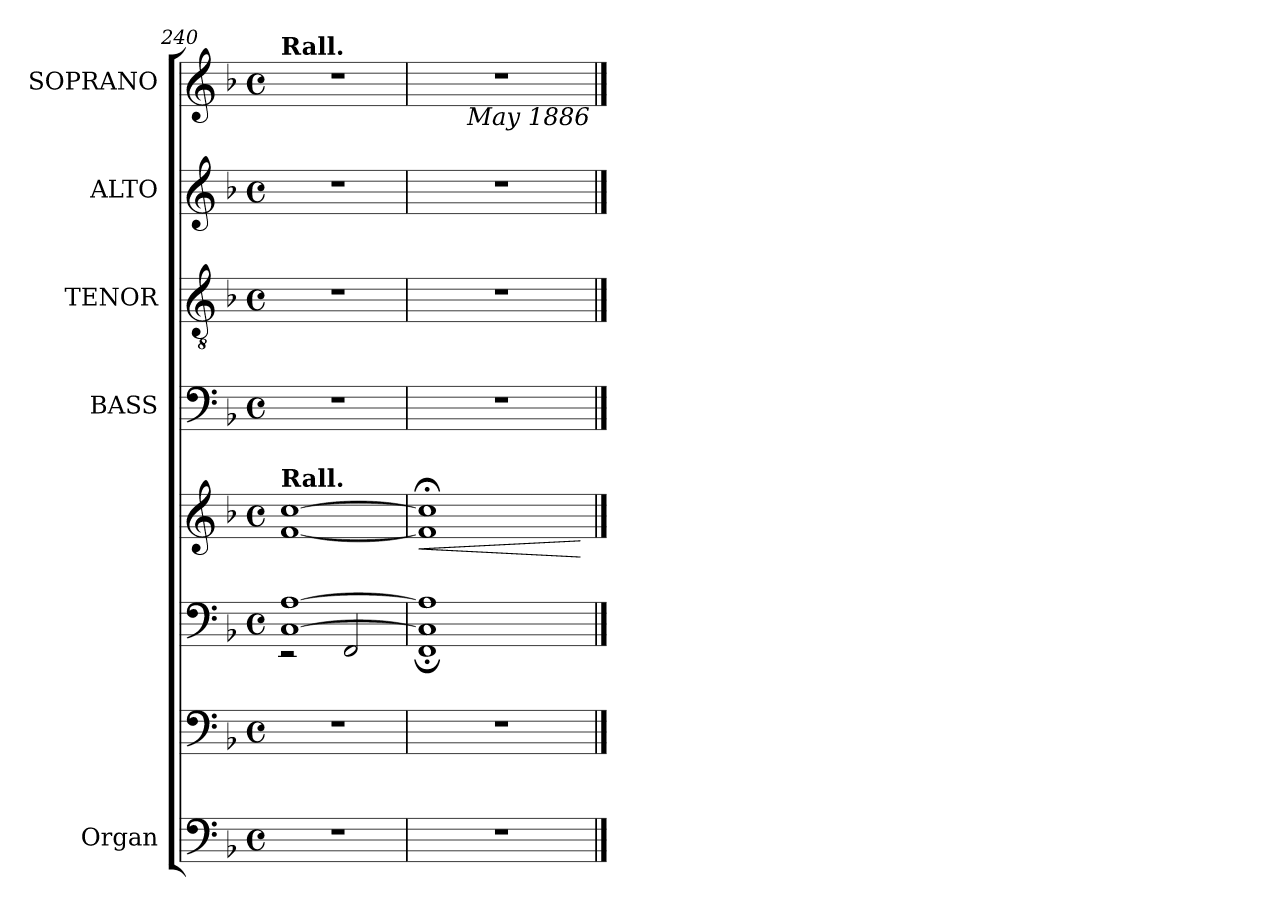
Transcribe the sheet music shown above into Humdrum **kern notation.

**kern	**kern	**kern	**kern	**dynam	**kern	**kern	**kern	**kern
*part5	*part5	*part5	*part5	*part5	*part4	*part3	*part2	*part1
*staff8	*staff7	*staff6	*staff5	*staff5/6/7/8	*staff4	*staff3	*staff2	*staff1
*I"Organ	*	*	*	*	*I"BASS	*I"TENOR	*I"ALTO	*I"SOPRANO
*I'Org.	*	*	*	*	*I'B.	*I'T.	*I'A.	*I'S.
*clefF4	*clefF4	*clefF4	*clefG2	*	*clefF4	*clefGv2	*clefG2	*clefG2
*	*	*	*	*	*	*ITrd7c12	*	*
*k[b-]	*k[b-]	*k[b-]	*k[b-]	*	*k[b-]	*k[b-]	*k[b-]	*k[b-]
*F:	*F:	*F:	*F:	*	*F:	*F:	*F:	*F:
*M4/4	*M4/4	*M4/4	*M4/4	*	*M4/4	*M4/4	*M4/4	*M4/4
*met(c)	*met(c)	*met(c)	*met(c)	*	*met(c)	*met(c)	*met(c)	*met(c)
=240	=240	=240	=240	=240	=240	=240	=240	=240
*	*	*^	*	*	*	*	*	*
!	!	!	!	!	!	!	!	!	!LO:TX:a:B:t=Rall.
!	!	!	!	!LO:TX:a:B:t=Rall.	!	!	!	!	!
1r	1r	[1Ci [1Ai	2r	[1fi [1cci	.	1r	1r	1r	1r
.	.	.	2FFi/	.	.	.	.	.	.
=241	=241	=241	=241	=241	=241	=241	=241	=241	=241
*	*stria0	*	*	*	*	*	*	*	*
!	!	!	!	!	!LO:HP:b	!	!	!	!
!	!	!	!	!	!LO:HP:n=1:b	!	!	!	!
*	*	*	*	*	*	*	*	*	*^
1r	1r	1Ci] 1Ai]	1FF;i	1fi]; 1cci];	> <	1r	1r	1r	1r	4ryy
.	.	.	.	.	.	.	.	.	.	128..ryy
!	!	!	!	!	!	!	!	!	!	!LO:TX:b:i:t=May 1886
.	.	.	.	.	.	.	.	.	.	2ryy
.	.	.	.	.	.	.	.	.	.	8ryy
.	.	.	.	.	.	.	.	.	.	16ryy
.	.	.	.	.	.	.	.	.	.	32ryy
.	.	.	.	.	.	.	.	.	.	64ryy
.	.	.	.	.	.	.	.	.	.	512ryy
*	*	*v	*v	*	*	*	*	*	*	*
.	.	.	.	[ ]	.	.	.	.	.
*	*	*	*	*	*	*	*	*v	*v
==	==	==	==	==	==	==	==	==
*-	*-	*-	*-	*-	*-	*-	*-	*-
